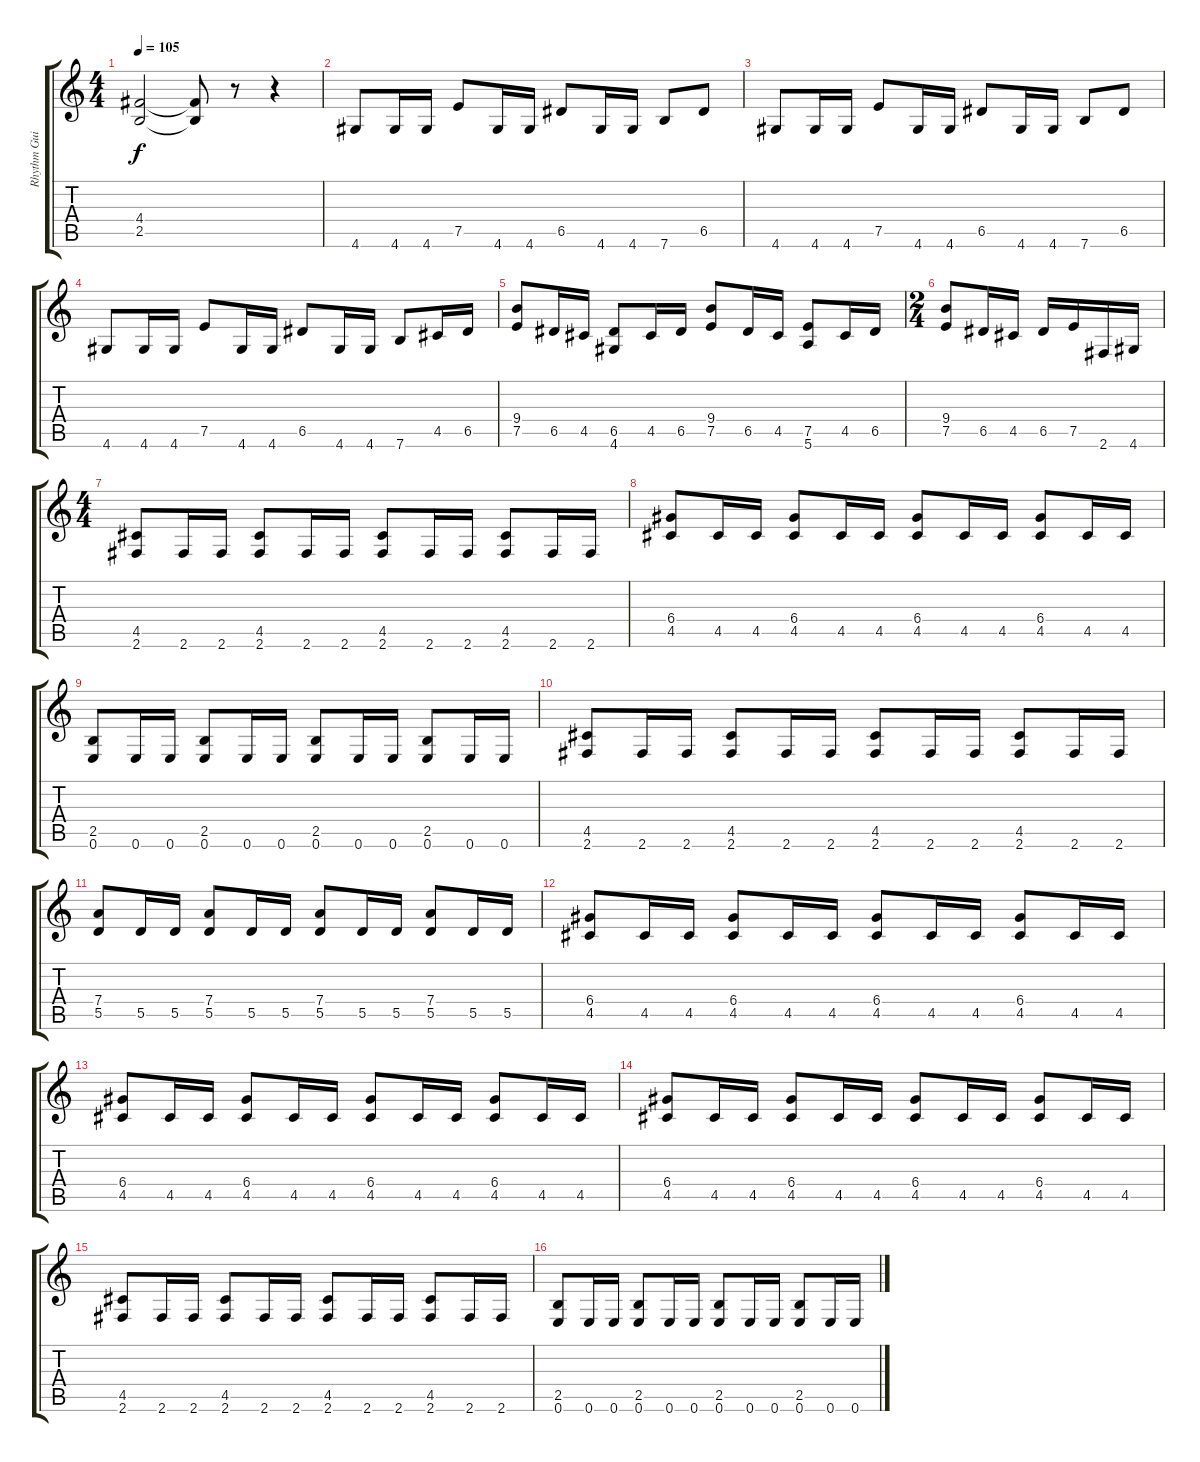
\track ("Rhythm Guitar" "Rhythm Gui") {instrument distortionguitar}
\staff {score tabs}
\tuning (E4 B3 G3 D3 A2 E2) {hide}
\ts (4 4)
\tempo 105
\clef g2
\ks c
(4.4 2.5).2{dy f} (4.4{t} 2.5{t}).8 r.8 r.4 |
4.6.8 4.6.16 4.6.16 7.5.8 4.6.16 4.6.16 6.5.8 4.6.16 4.6.16 7.6.8 6.5.8 |
4.6.8 4.6.16 4.6.16 7.5.8 4.6.16 4.6.16 6.5.8 4.6.16 4.6.16 7.6.8 6.5.8 |
4.6.8 4.6.16 4.6.16 7.5.8 4.6.16 4.6.16 6.5.8 4.6.16 4.6.16 7.6.8 4.5.16 6.5.16 |
(9.4 7.5).8 6.5.16 4.5.16 (6.5 4.6).8 4.5.16 6.5.16 (9.4 7.5).8 6.5.16 4.5.16 (7.5 5.6).8 4.5.16 6.5.16 |
\ts (2 4)
(9.4 7.5).8 6.5.16 4.5.16 6.5.16 7.5.16 2.6.16 4.6.16 |
\ts (4 4)
(4.5 2.6).8 2.6.16 2.6.16 (4.5 2.6).8 2.6.16 2.6.16 (4.5 2.6).8 2.6.16 2.6.16 (4.5 2.6).8 2.6.16 2.6.16 |
(6.4 4.5).8 4.5.16 4.5.16 (6.4 4.5).8 4.5.16 4.5.16 (6.4 4.5).8 4.5.16 4.5.16 (6.4 4.5).8 4.5.16 4.5.16 |
(2.5 0.6).8 0.6.16 0.6.16 (2.5 0.6).8 0.6.16 0.6.16 (2.5 0.6).8 0.6.16 0.6.16 (2.5 0.6).8 0.6.16 0.6.16 |
(4.5 2.6).8 2.6.16 2.6.16 (4.5 2.6).8 2.6.16 2.6.16 (4.5 2.6).8 2.6.16 2.6.16 (4.5 2.6).8 2.6.16 2.6.16 |
(7.4 5.5).8 5.5.16 5.5.16 (7.4 5.5).8 5.5.16 5.5.16 (7.4 5.5).8 5.5.16 5.5.16 (7.4 5.5).8 5.5.16 5.5.16 |
(6.4 4.5).8 4.5.16 4.5.16 (6.4 4.5).8 4.5.16 4.5.16 (6.4 4.5).8 4.5.16 4.5.16 (6.4 4.5).8 4.5.16 4.5.16 |
(6.4 4.5).8 4.5.16 4.5.16 (6.4 4.5).8 4.5.16 4.5.16 (6.4 4.5).8 4.5.16 4.5.16 (6.4 4.5).8 4.5.16 4.5.16 |
(6.4 4.5).8 4.5.16 4.5.16 (6.4 4.5).8 4.5.16 4.5.16 (6.4 4.5).8 4.5.16 4.5.16 (6.4 4.5).8 4.5.16 4.5.16 |
(4.5 2.6).8 2.6.16 2.6.16 (4.5 2.6).8 2.6.16 2.6.16 (4.5 2.6).8 2.6.16 2.6.16 (4.5 2.6).8 2.6.16 2.6.16 |
(2.5 0.6).8 0.6.16 0.6.16 (2.5 0.6).8 0.6.16 0.6.16 (2.5 0.6).8 0.6.16 0.6.16 (2.5 0.6).8 0.6.16 0.6.16
